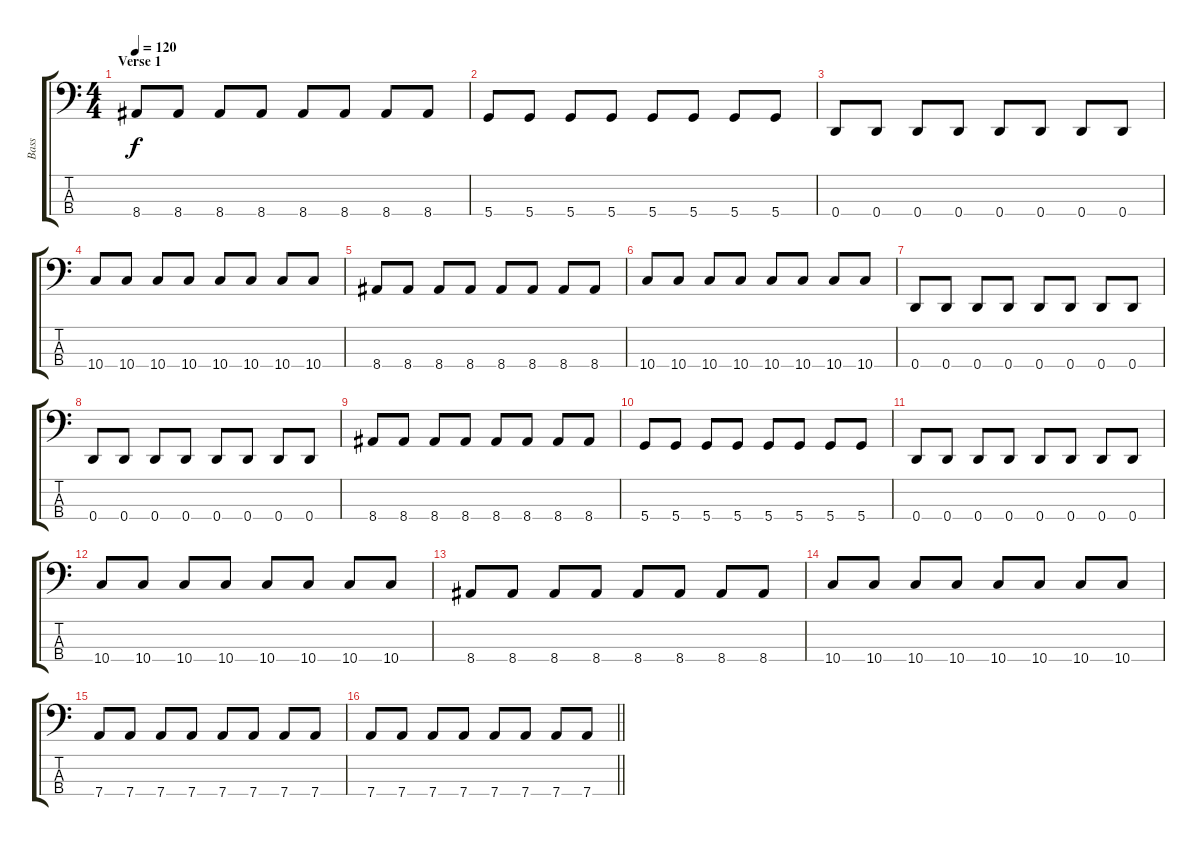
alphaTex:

\track ("Bass" "Bass") {instrument electricbassfinger}
\staff {score tabs}
\tuning (G2 D2 A1 D1) {hide}
\ts (4 4)
\section ("" "Verse 1")
\tempo 120
\clef f4
\ks c
8.4.8{dy f} 8.4.8 8.4.8 8.4.8 8.4.8 8.4.8 8.4.8 8.4.8 |
5.4.8 5.4.8 5.4.8 5.4.8 5.4.8 5.4.8 5.4.8 5.4.8 |
0.4.8 0.4.8 0.4.8 0.4.8 0.4.8 0.4.8 0.4.8 0.4.8 |
10.4.8 10.4.8 10.4.8 10.4.8 10.4.8 10.4.8 10.4.8 10.4.8 |
8.4.8 8.4.8 8.4.8 8.4.8 8.4.8 8.4.8 8.4.8 8.4.8 |
10.4.8 10.4.8 10.4.8 10.4.8 10.4.8 10.4.8 10.4.8 10.4.8 |
0.4.8 0.4.8 0.4.8 0.4.8 0.4.8 0.4.8 0.4.8 0.4.8 |
0.4.8 0.4.8 0.4.8 0.4.8 0.4.8 0.4.8 0.4.8 0.4.8 |
8.4.8 8.4.8 8.4.8 8.4.8 8.4.8 8.4.8 8.4.8 8.4.8 |
5.4.8 5.4.8 5.4.8 5.4.8 5.4.8 5.4.8 5.4.8 5.4.8 |
0.4.8 0.4.8 0.4.8 0.4.8 0.4.8 0.4.8 0.4.8 0.4.8 |
10.4.8 10.4.8 10.4.8 10.4.8 10.4.8 10.4.8 10.4.8 10.4.8 |
8.4.8 8.4.8 8.4.8 8.4.8 8.4.8 8.4.8 8.4.8 8.4.8 |
10.4.8 10.4.8 10.4.8 10.4.8 10.4.8 10.4.8 10.4.8 10.4.8 |
7.4.8 7.4.8 7.4.8 7.4.8 7.4.8 7.4.8 7.4.8 7.4.8 |
\barLineRight lightlight
7.4.8 7.4.8 7.4.8 7.4.8 7.4.8 7.4.8 7.4.8 7.4.8
